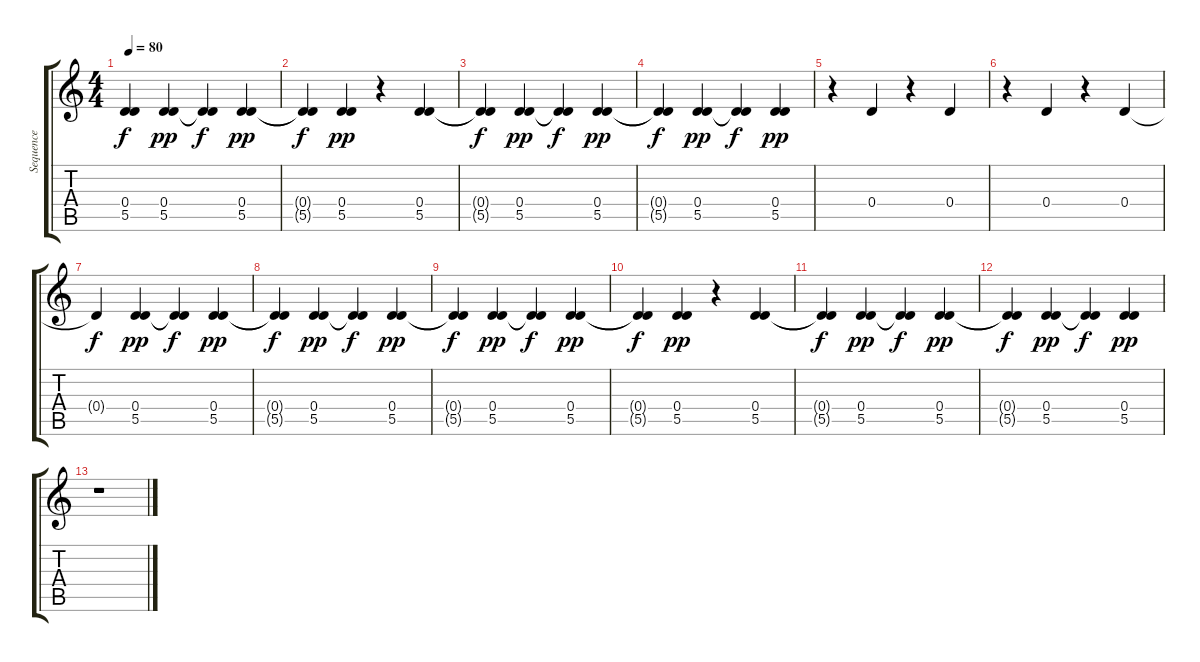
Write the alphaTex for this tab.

\track ("Sequence" "Sequence") {instrument fretlessbass}
\staff {score tabs}
\tuning (E4 B3 G3 D3 A2 E2) {hide}
\ts (4 4)
\tempo 80
\clef g2
\ks c
(0.4{t} 5.5{t}).4{dy f volume 16} (0.4 5.5).4{dy pp} (0.4{t} 5.5{t}).4{dy f} (0.4 5.5).4{dy pp} |
(0.4{t} 5.5{t}).4{dy f} (0.4 5.5).4{dy pp} r.4 (0.4 5.5).4 |
(0.4{t} 5.5{t}).4{dy f} (0.4 5.5).4{dy pp} (0.4{t} 5.5{t}).4{dy f} (0.4 5.5).4{dy pp} |
(0.4{t} 5.5{t}).4{dy f} (0.4 5.5).4{dy pp} (0.4{t} 5.5{t}).4{dy f} (0.4 5.5).4{dy pp} |
r.4{volume 12} 0.4.4{volume 12} r.4{volume 12} 0.4.4{volume 11} |
r.4{volume 11} 0.4.4{volume 11} r.4{volume 10} 0.4.4{volume 10} |
0.4{t}.4{dy f volume 9} (0.4 5.5).4{dy pp volume 9} (0.4{t} 5.5{t}).4{dy f volume 13} (0.4 5.5).4{dy pp volume 13} |
(0.4{t} 5.5{t}).4{dy f volume 14} (0.4 5.5).4{dy pp volume 14} (0.4{t} 5.5{t}).4{dy f volume 15} (0.4 5.5).4{dy pp volume 15} |
(0.4{t} 5.5{t}).4{dy f volume 16} (0.4 5.5).4{dy pp volume 6} (0.4{t} 5.5{t}).4{dy f volume 6} (0.4 5.5).4{dy pp volume 5} |
(0.4{t} 5.5{t}).4{dy f volume 5} (0.4 5.5).4{dy pp volume 4} r.4{volume 4} (0.4 5.5).4{volume 4} |
(0.4{t} 5.5{t}).4{dy f volume 3} (0.4 5.5).4{dy pp volume 3} (0.4{t} 5.5{t}).4{dy f volume 2} (0.4 5.5).4{dy pp volume 2} |
(0.4{t} 5.5{t}).4{dy f volume 2} (0.4 5.5).4{dy pp volume 1} (0.4{t} 5.5{t}).4{dy f volume 1} (0.4 5.5).4{dy pp volume 0} |
r.1
